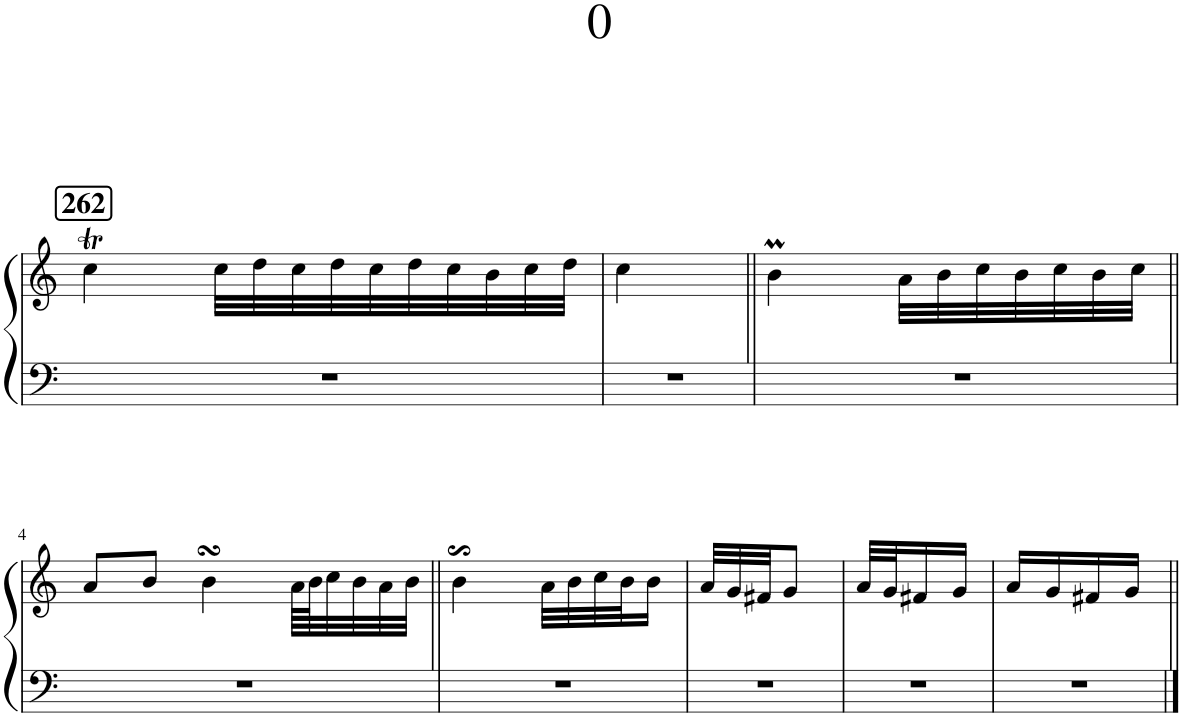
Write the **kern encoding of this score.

**kern	**kern
*part1	*part1
*staff2	*staff1
*I"Piano	*
*I'Pno.	*
*clefF4	*clefG2
*k[]	*k[]
*M18/32	*M18/32
!!LO:REH:place=s1:a:B:cj:fs=14:t=262
=1	=1
16%9r	4ccT\
.	32cc\LLL
.	32dd\
.	32cc\
.	32dd\
.	32cc\
.	32dd\
.	32cc\
.	32b\
.	32cc\
.	32dd\JJJ
=2	=2
*M1/4	*M1/4
4r	4cc\
=3||	=3||
*M15/32	*M15/32
4...r	4bm\
.	32a\LLL
.	32b\
.	32cc\
.	32b\
.	32cc\
.	32b\
.	32cc\JJJ
!!LO:LB:g=z
=4||	=4||
*M42/64	*M42/64
32%21r	8a/L
.	8b/J
.	4bsSsS\
.	64a\LLLL
.	64b\J
.	32cc\
.	32b\
.	32a\
.	32b\JJJ
=5||	=5||
*M14/32	*M14/32
4..r	4bs$sS\
.	32a\LLL
.	32b\
.	32cc\
.	32b\J
.	16b\JJ
=6	=6
*M7/32	*M7/32
8..r	32a/LLL
.	32g/
.	32f#X/JJ
.	8g/J
=7	=7
*M6/32	*M6/32
8.r	32a/LLL
.	32g/J
.	16f#X/
.	16g/JJ
=8	=8
*M1/4	*M1/4
4r	16a/LL
.	16g/
.	16f#X/
.	16g/JJ
=||	=||
*-	*-
